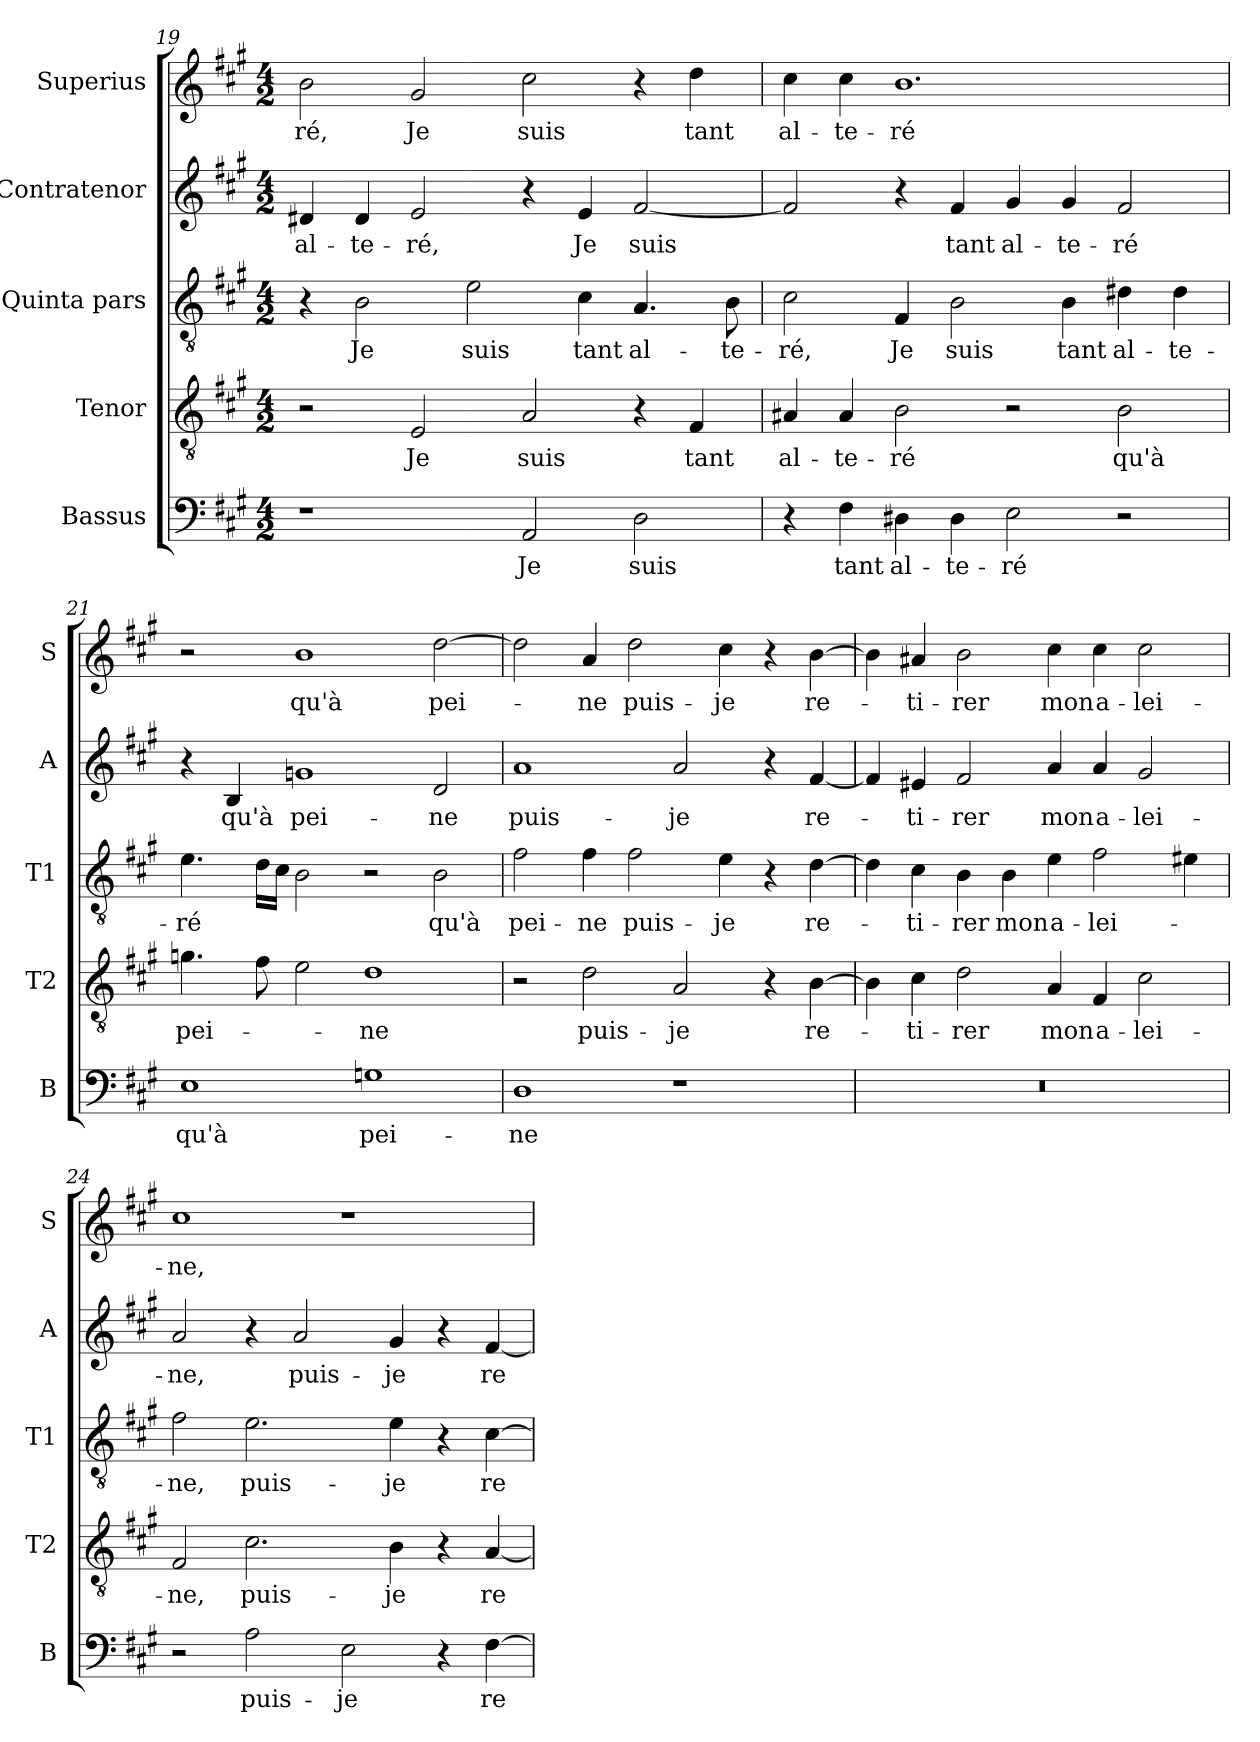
**kern	**text	**kern	**text	**kern	**text	**kern	**text	**kern	**text
*part5	*part5	*part4	*part4	*part3	*part3	*part2	*part2	*part1	*part1
*staff5	*staff5	*staff4	*staff4	*staff3	*staff3	*staff2	*staff2	*staff1	*staff1
*I"Bassus	*	*I"Tenor	*	*I"Quinta pars	*	*I"Contratenor	*	*I"Superius	*
*I'B	*	*I'T2	*	*I'T1	*	*I'A	*	*I'S	*
*clefF4	*	*clefGv2	*	*clefGv2	*	*clefG2	*	*clefG2	*
*k[f#c#g#]	*	*k[f#c#g#]	*	*k[f#c#g#]	*	*k[f#c#g#]	*	*k[f#c#g#]	*
*A:	*	*A:	*	*A:	*	*A:	*	*A:	*
*M4/2	*	*M4/2	*	*M4/2	*	*M4/2	*	*M4/2	*
=19	=19	=19	=19	=19	=19	=19	=19	=19	=19
!	!	!	!	!	!	!	!LO:LY:b	!	!LO:LY:b
1r	.	2r	.	4r	.	4d#X/	al-	2b\	-ré,
!	!	!	!	!	!LO:LY:b	!	!LO:LY:b	!	!
.	.	.	.	2B\	Je	4d#/	-te-	.	.
!	!	!	!LO:LY:b	!	!	!	!LO:LY:b	!	!LO:LY:b
.	.	2E/	Je	.	.	2e/	-ré,	2g#/	Je
!	!	!	!	!	!LO:LY:b	!	!	!	!
.	.	.	.	2e\	suis	.	.	.	.
!	!LO:LY:b	!	!LO:LY:b	!	!	!	!	!	!LO:LY:b
2AA/	Je	2A/	suis	.	.	4r	.	2cc#\	suis
!	!	!	!	!	!LO:LY:b	!	!LO:LY:b	!	!
.	.	.	.	4c#\	tant	4e/	Je	.	.
!	!LO:LY:b	!	!	!	!LO:LY:b	!	!LO:LY:b	!	!
2D\	suis	4r	.	4.A/	al-	[2f#/	suis	4r	.
!	!	!	!LO:LY:b	!	!	!	!	!	!LO:LY:b
.	.	4F#/	tant	.	.	.	.	4dd\	tant
!	!	!	!	!	!LO:LY:b	!	!	!	!
.	.	.	.	8B\	-te-	.	.	.	.
=20	=20	=20	=20	=20	=20	=20	=20	=20	=20
!	!	!	!LO:LY:b	!	!LO:LY:b	!	!	!	!LO:LY:b
4r	.	4A#X/	al-	2c#\	-ré,	2f#/]	.	4cc#\	al-
!	!LO:LY:b	!	!LO:LY:b	!	!	!	!	!	!LO:LY:b
4F#\	tant	4A#/	-te-	.	.	.	.	4cc#\	-te-
!	!LO:LY:b	!	!LO:LY:b	!	!LO:LY:b	!	!	!	!LO:LY:b
4D#X\	al-	2B\	-ré	4F#/	Je	4r	.	1.b	-ré
!	!LO:LY:b	!	!	!	!LO:LY:b	!	!LO:LY:b	!	!
4D#\	-te-	.	.	2B\	suis	4f#/	tant	.	.
!	!LO:LY:b	!	!	!	!	!	!LO:LY:b	!	!
2E\	-ré	2r	.	.	.	4g#/	al-	.	.
!	!	!	!	!	!LO:LY:b	!	!LO:LY:b	!	!
.	.	.	.	4B\	tant	4g#/	-te-	.	.
!	!	!	!LO:LY:b	!	!LO:LY:b	!	!LO:LY:b	!	!
2r	.	2B\	qu'à	4d#X\	al-	2f#/	-ré	.	.
!	!	!	!	!	!LO:LY:b	!	!	!	!
.	.	.	.	4d#\	-te-	.	.	.	.
!!LO:LB:g=z
=21	=21	=21	=21	=21	=21	=21	=21	=21	=21
!	!LO:LY:b	!	!LO:LY:b	!	!LO:LY:b	!	!	!	!
1E	qu'à	4.gn\	pei-	4.e\	-ré	4r	.	2r	.
!	!	!	!	!	!	!	!LO:LY:b	!	!
.	.	.	.	.	.	4B/	qu'à	.	.
.	.	8f#\	.	16d\LL	.	.	.	.	.
.	.	.	.	16c#\JJ	.	.	.	.	.
!	!	!	!	!	!	!	!LO:LY:b	!	!LO:LY:b
.	.	2e\	.	2B\	.	1gn	pei-	1b	qu'à
!	!LO:LY:b	!	!LO:LY:b	!	!	!	!	!	!
1Gn	pei-	1d	-ne	2r	.	.	.	.	.
!	!	!	!	!	!LO:LY:b	!	!LO:LY:b	!	!LO:LY:b
.	.	.	.	2B\	qu'à	2d/	-ne	[2dd\	pei-
=22	=22	=22	=22	=22	=22	=22	=22	=22	=22
!	!LO:LY:b	!	!	!	!LO:LY:b	!	!LO:LY:b	!	!
1D	-ne	2r	.	2f#\	pei-	1a	puis-	2dd\]	.
!	!	!	!LO:LY:b	!	!LO:LY:b	!	!	!	!LO:LY:b
.	.	2d\	puis-	4f#\	-ne	.	.	4a/	-ne
!	!	!	!	!	!LO:LY:b	!	!	!	!LO:LY:b
.	.	.	.	2f#\	puis-	.	.	2dd\	puis-
!	!	!	!LO:LY:b	!	!	!	!LO:LY:b	!	!
1r	.	2A/	-je	.	.	2a/	-je	.	.
!	!	!	!	!	!LO:LY:b	!	!	!	!LO:LY:b
.	.	.	.	4e\	-je	.	.	4cc#\	-je
.	.	4r	.	4r	.	4r	.	4r	.
!	!	!	!LO:LY:b	!	!LO:LY:b	!	!LO:LY:b	!	!LO:LY:b
.	.	[4B\	re-	[4d\	re-	[4f#/	re-	[4b\	re-
=23	=23	=23	=23	=23	=23	=23	=23	=23	=23
0r	.	4B\]	.	4d\]	.	4f#/]	.	4b\]	.
!	!	!	!LO:LY:b	!	!LO:LY:b	!	!LO:LY:b	!	!LO:LY:b
.	.	4c#\	-ti-	4c#\	-ti-	4e#X/	-ti-	4a#X/	-ti-
!	!	!	!LO:LY:b	!	!LO:LY:b	!	!LO:LY:b	!	!LO:LY:b
.	.	2d\	-rer	4B\	-rer	2f#/	-rer	2b\	-rer
!	!	!	!	!	!LO:LY:b	!	!	!	!
.	.	.	.	4B\	mon	.	.	.	.
!	!	!	!LO:LY:b	!	!LO:LY:b	!	!LO:LY:b	!	!LO:LY:b
.	.	4A/	mon	4e\	a-	4a/	mon	4cc#\	mon
!	!	!	!LO:LY:b	!	!LO:LY:b	!	!LO:LY:b	!	!LO:LY:b
.	.	4F#/	a-	2f#\	-lei-	4a/	a-	4cc#\	a-
!	!	!	!LO:LY:b	!	!	!	!LO:LY:b	!	!LO:LY:b
.	.	2c#\	-lei-	.	.	2g#/	-lei-	2cc#\	-lei-
.	.	.	.	4e#X\	.	.	.	.	.
!!LO:PB:g=z
=24	=24	=24	=24	=24	=24	=24	=24	=24	=24
!	!	!	!LO:LY:b	!	!LO:LY:b	!	!LO:LY:b	!	!LO:LY:b
2r	.	2F#/	-ne,	2f#\	-ne,	2a/	-ne,	1cc#	-ne,
!	!LO:LY:b	!	!LO:LY:b	!	!LO:LY:b	!	!	!	!
2A\	puis-	2.c#\	puis-	2.e\	puis-	4r	.	.	.
!	!	!	!	!	!	!	!LO:LY:b	!	!
.	.	.	.	.	.	2a/	puis-	.	.
!	!LO:LY:b	!	!	!	!	!	!	!	!
2E\	-je	.	.	.	.	.	.	1r	.
!	!	!	!LO:LY:b	!	!LO:LY:b	!	!LO:LY:b	!	!
.	.	4B\	-je	4e\	-je	4g#/	-je	.	.
4r	.	4r	.	4r	.	4r	.	.	.
!	!LO:LY:b	!	!LO:LY:b	!	!LO:LY:b	!	!LO:LY:b	!	!
[4F#\	re-	[4A/	re-	[4c#\	re-	[4f#/	re-	.	.
=	=	=	=	=	=	=	=	=	=
*-	*-	*-	*-	*-	*-	*-	*-	*-	*-
